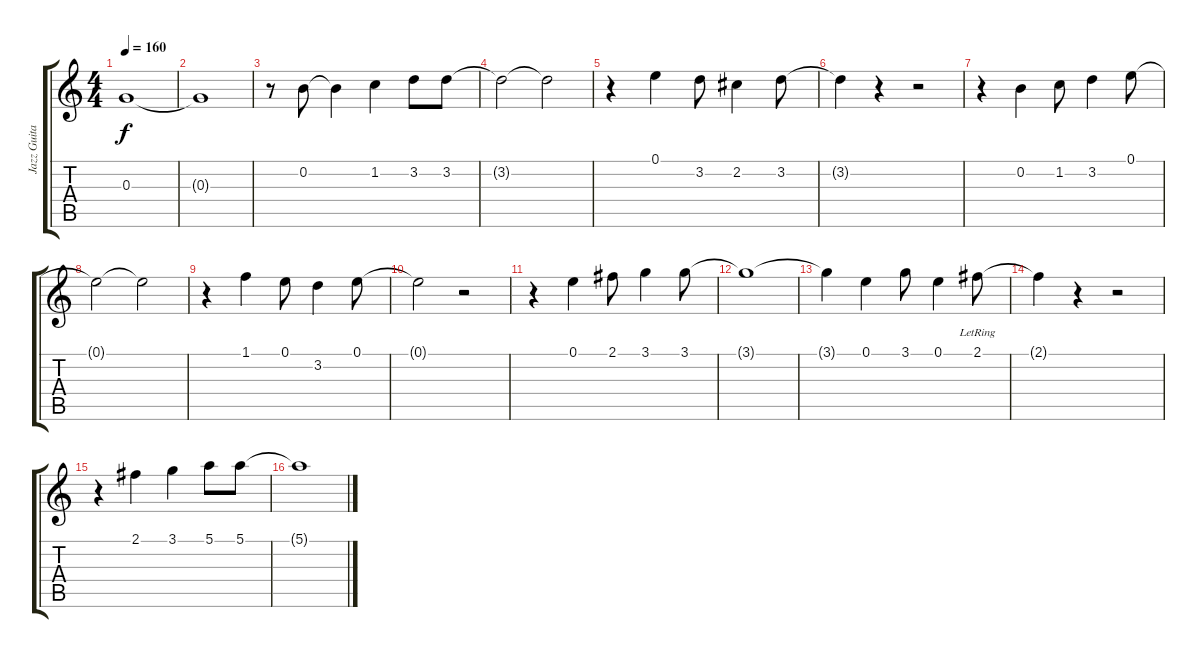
\track ("Jazz Guitar" "Jazz Guita") {instrument electricguitarjazz}
\staff {score tabs}
\tuning (E4 B3 G3 D3 A2 E2) {hide}
\ts (4 4)
\tempo 160
\clef g2
\ks c
0.3.1{dy f} |
0.3{t}.1 |
r.8 0.2.8 0.2{t}.4 1.2.4 3.2.8 3.2.8 |
3.2{t}.2 3.2{t}.2 |
r.4 0.1.4 3.2.8 2.2.4 3.2.8 |
3.2{t}.4 r.4 r.2 |
r.4 0.2.4 1.2.8 3.2.4 0.1.8 |
0.1{t}.2 0.1{t}.2 |
r.4 1.1.4 0.1.8 3.2.4 0.1.8 |
0.1{t}.2 r.2 |
r.4 0.1.4 2.1.8 3.1.4 3.1.8 |
3.1{t}.1 |
3.1{t}.4 0.1.4 3.1.8 0.1.4 2.1{lr}.8 |
2.1{t}.4 r.4 r.2 |
r.4 2.1.4 3.1.4 5.1.8 5.1.8 |
5.1{t}.1
